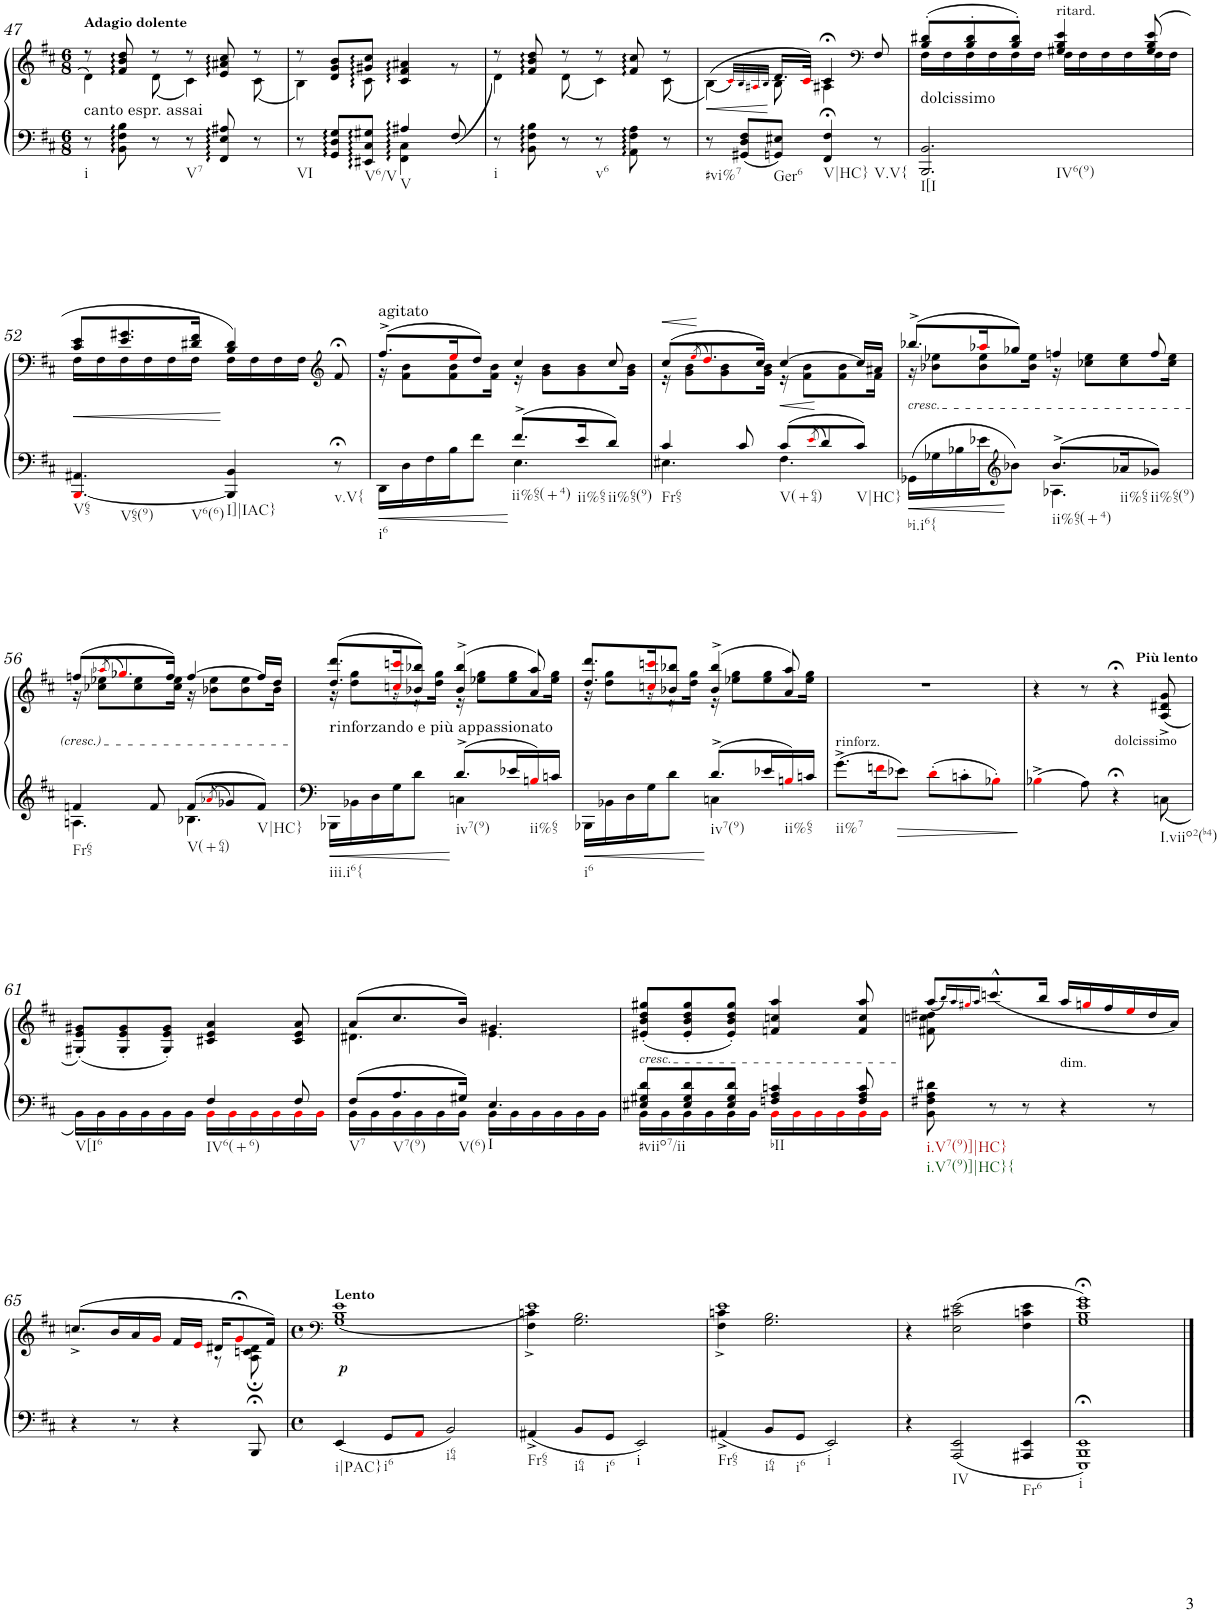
**kern	**kern	**dynam
*part1	*part1	*part1
*staff2	*staff1	*staff1/2
*I"Piano	*	*
*I'Pno.	*	*
!!LO:PB:g=z
*clefF4	*clefG2	*
*k[f#c#]	*k[f#c#]	*
*M6/8	*M6/8	*
=47	=47	=47
*	*^	*
!	!LO:TX:a:B:t=Adagio dolente	!	!
!LO:TX:a:t=canto espr. assai	!	!	!
!LO:TX:b:t=i	!	!	!
8r	8r	4d\	.
8BB\:: 8F#\:: 8B\::	8f#/ 8b/ 8dd/	.	.
8r	8r	(8d\	.
!LO:TX:b:t=V7	!	!	!
8r	8r	4c#\)	.
8FF#/:: 8E/:: 8A#X/::	8e/ 8a#X/ 8cc#/	.	.
8r	8r	(8c#\	.
=48	=48	=48	=48
*^	*	*	*
!LO:TX:b:t=VI	!	!	!	!
8r	4.ryy	8r	4B\)	.
8GG/ 8D/ 8G/L	.	8d/ 8g/ 8b/L	.	.
!LO:TX:b:t=V6/V	!	!	!	!
8EE#X/:: 8C#/:: 8G#X/::J	.	8g#X/ 8cc#/J	8c#\	.
!LO:TX:b:t=V	!	!	!	!
4A#X/	4FF#\:: 4C#\::	4c#/ 4f#/ 4a#X/	4ryy	.
(8F#/	8ryy	8ryy	8r	.
=49	=49	=49	=49	=49
!LO:TX:b:t=i	!	!	!	!
*v	*v	*	*	*
8r	8r	4d\)	.
8BB\:: 8F#\:: 8B\::	8f#/ 8b/ 8dd/	.	.
8r	8r	(8d\	.
!LO:TX:b:t=v6	!	!	!
8r	8r	4c#\)	.
8AA\:: 8F#\:: 8A\::	8f#/ 8cc#/	.	.
8r	8r	(8c#\	.
=50	=50	=50	=50
!LO:TX:b:t=#vi%7	!	!	!
!	!	!	!LO:HP:b
8r	(<(4B\)	4ryy	<
8GG#X/ 8D/ 8F#/L	.	.	.
.	32qc#i/LLL)	.	.
.	32qB/	.	.
.	32qA#Xi/	.	.
.	32qB/JJJ	.	.
!LO:TX:b:t=Ger6	!	!	!
8GGn/ 8E#X/J	16.d/LL	8B\	.
.	32c#i/JJk)	.	.
!LO:TX:b:t=V|HC}	!	!	!
4FF#/;< 4F#/;<	4c#;</	4A#X\	.
*	*clefF4	*	*
!LO:TX:b:t=V.V{	!	!	!
8r	8F#/	8ryy	.
=51	=51	=51	=51
!	!LO:TX:b:t=dolcissimo	!	!
!LO:TX:b:t=I[I	!	!	!
!LO:TX:b:t=IV6(9)	!	!	!
2.BBB/ 2.BB/	(8B/' 8d#X/'L	16F#\LL	.
.	.	16F#\	.
.	8B/' 8d#/'	16F#\	.
.	.	16F#\	.
.	8B/' 8d#/'J)	16F#\	.
.	.	16F#\JJ	.
!	!LO:TX:a:t=ritard.	!	!
.	4G#X/ 4B/ 4e/	16F#\LL	.
.	.	16F#\	.
.	.	16F#\	.
.	.	16F#\	.
.	(8G#/ 8B/ 8e/	16F#\	.
.	.	16F#\JJ	.
!!LO:LB:g=z	!!
=52	=52	=52	=52
!LO:TX:b:t=V65	!	!	!
!LO:TX:b:t=V65(9)	!	!	!
!LO:TX:b:t=V6(6)	!	!	!
!	!	!	!LO:HP:b
[4.BBBi/ 4.AA#X/	8c#/ 8e/L	16F#\LL	<
.	.	16F#\	.
.	8.e/ 8.g#X/	16F#\	.
.	.	16F#\	.
.	.	16F#\	.
.	16d#X/ 16f#/Jk	16F#\JJ	.
!LO:TX:b:t=I]|IAC}	!	!	!
4BBB/] 4BB/	4B/ 4d#/)	16F#\LL	[
.	.	16F#\	.
.	.	16F#\	.
.	.	16F#\JJ	.
*	*clefG2	*	*
!LO:TX:b:t=v.V{	!	!	!
8r;<	8f#;</	8ryy	.
=53	=53	=53	=53
!	!LO:TX:a:t=agitato	!	!
!LO:TX:b:t=i6	!	!	!
!	!	!	!LO:HP:b=2
*^	*	*	*
16DD\LL	4.ryy	(8.ff#^/L	16r	<
16D\	.	.	8f#\ 8b\L	.
16F#\	.	.	.	.
16B\J	.	16eei/K	8f#\ 8b\	.
8f#\J	.	8dd/J)	.	.
.	.	.	16f#\ 16b\Jk	.
!LO:TX:b:t=ii%65(+4)	!	!	!	!
8.f#^/L	4.E\	4cc#/	16r	[
.	.	.	8g\ 8b\L	.
!LO:TX:b:t=ii%65	!	!	!	!
16e/K	.	.	8g\ 8b\	.
!LO:TX:b:t=ii%65(9)	!	!	!	!
8d/J	.	8cc#/	.	.
.	.	.	16g\ 16b\Jk	.
=54	=54	=54	=54	=54
!LO:TX:b:t=Fr65	!	!	!	!
!	!	!	!	!LO:HP:b
4c#/	4.E#X\	(8cc#/L	16r	<
.	.	.	8g\ 8b\L	.
.	.	(8qeei/	.	.
.	.	8.ddi/)	.	[
.	.	.	8g\ 8b\	.
8c#/	.	.	.	.
.	.	16cc#/Jk)	16g\ 16b\Jk	.
!LO:TX:b:t=V(+64)	!	!	!	!
8c#/L	4.F#\	[4cc#/	16r	.
.	.	.	8f#\ 8b\L	.
8qei/	.	.	.	.
8d/	.	.	.	[
.	.	.	8f#\ 8b\	.
!LO:TX:b:t=V|HC}	!	!	!	!
8c#/J	.	16cc#/LL]	.	.
.	.	16a#X/JJ	16f#\Jk	.
=55	=55	=55	=55	=55
!	!	!LO:TX:b:i:t=cresc.	!	!
!LO:TX:b:t=bi.i6{	!	!	!	!
16GG-X\LL	4.ryy	(8.bb-X^/L	16r	.
16G-X\	.	.	8b-X\ 8ee-X\L	.
16B-X\	.	.	.	.
16e-X\J	.	16aa-Xi/K	8b-\ 8ee-\	.
*clefG2	*	*	*	*
8b-X\J	.	8gg-X/J)	.	.
.	.	.	16b-\ 16ee-\Jk	.
!LO:TX:b:t=ii%65(+4)	!	!	!	!
8.b-^/L	4.A-X\	4ffn/	16r	.
.	.	.	8cc-X\ 8ee-\L	.
!LO:TX:b:t=ii%65	!	!	!	!
16a-X/K	.	.	8cc-\ 8ee-\	.
!LO:TX:b:t=ii%65(9)	!	!	!	!
8g-X/J	.	8ff/	.	.
.	.	.	16cc-\ 16ee-\Jk	.
!!LO:LB:g=z	!!
=56	=56	=56	=56	=56
!LO:TX:b:t=Fr65	!	!	!	!
4fn/	4.An\	(8ffn/L	16r	.
.	.	.	8cc-X\ 8ee-X\L	.
.	.	(8qaa-Xi/	.	.
.	.	8.gg-Xi/)	.	.
.	.	.	8cc-\ 8ee-\	.
8f/	.	.	.	.
.	.	16ff/Jk)	16cc-\ 16ee-\Jk	.
!LO:TX:b:t=V(+64)	!	!	!	!
8f/L	4.B-X\	[4ff/	16r	.
.	.	.	8b-X\ 8ee-\L	.
8qa-Xi/	.	.	.	.
8g-X/	.	.	.	.
.	.	.	8b-\ 8ee-\	.
!LO:TX:b:t=V|HC}	!	!	!	!
8f/J	.	16ff/LL]	.	.
.	.	16dd/JJ	16b-\Jk	.
=57	=57	=57	=57	=57
!	!	!LO:TX:b:t=rinforzando e più appassionato	!	!
!LO:TX:b:t=iii.i6{	!	!	!	!
16BBB-X\LL	4.ryy	(8.dd/ 8.ddd/L	16r	.
16BB-X\	.	.	8dd\ 8gg\L	.
16D\	.	.	.	.
16G\J	.	16ccni/ 16cccni/K	16r	.
8d\J	.	8b-X/ 8bb-X/J)	16r	.
.	.	.	16dd\ 16gg\JJ	.
!LO:TX:b:t=iv7(9)	!	!	!	!
8.d^/L	4Cn\	(4b-/^ 4bb-/^	16r	.
.	.	.	8ee-X\ 8gg\L	.
16e-X/L	.	.	8ee-\ 8gg\	.
!LO:TX:b:t=ii%65	!	!	!	!
16Bni/	8ryy	8a/ 8aa/)	.	.
16cn/JJ	.	.	16ee-\ 16gg\Jk	.
=58	=58	=58	=58	=58
!LO:TX:b:t=i6	!	!	!	!
16BBB-X\LL	4.ryy	8.dd/ 8.ddd/L	16r	.
16BB-X\	.	.	8dd\ 8gg\L	.
16D\	.	.	.	.
16G\J	.	16ccni/ 16cccni/K	16r	.
8d\J	.	8b-X/ 8bb-X/J	16r	.
.	.	.	16dd\ 16gg\JJ	.
!LO:TX:b:t=iv7(9)	!	!	!	!
8.d^/L	4Cn\	(4b-/^ 4bb-/^	16r	.
.	.	.	8ee-X\ 8gg\L	.
16e-X/L	.	.	8ee-\ 8gg\	.
!LO:TX:b:t=ii%65	!	!	!	!
16Bni/	8ryy	8a/ 8aa/)	.	.
16cn/JJ	.	.	16ee-\ 16gg\Jk	.
*v	*v	*	*	*
=59	=59	=59	=59
!LO:TX:a:t=rinforz.	!	!	!
!LO:TX:b:t=ii%7	!	!	!
*	*v	*v	*
8.g^\L	2.r	.
16fni\K	.	.
8e-X\J	.	.
8d'i\L	.	.
8cn'\	.	.
8B-X'i\J	.	.
=60	=60	=60
4B-X^i\	4r	.
8A\	8r	.
4r;<	4r;<	.
!	!LO:TX:a:B:t=Più lento	!
!	!LO:TX:b:t=dolcissimo	!
!LO:TX:b:t=I.viio2(b4)	!	!
8Cn\	(8A/^ 8d#X/^ 8g/^	.
!!LO:LB:g=z
=61	=61	=61
*^	*	*
!LO:TX:b:t=V[I6	!	!	!
4ryy	16BB\LL	(8G#X/' 8e/' 8g#X/'L)	.
.	16BB\	.	.
.	16BB\	8G#/' 8e/' 8g#/'	.
.	16BB\	.	.
8ryy	16BB\	8G#/' 8e/' 8g#/'J)	.
.	16BB\JJ	.	.
!LO:TX:b:t=IV6(+6)	!	!	!
4F#/	16BBi\LL	4c#X/ 4e/ 4a/	.
.	16BBi\	.	.
.	16BBi\	.	.
.	16BBi\	.	.
8F#/	16BBi\	8c#/ 8e/ 8a/	.
.	16BBi\JJ	.	.
=62	=62	=62	=62
*	*	*^	*
!LO:TX:b:t=V7	!	!	!	!
8F#/L	16BB\LL	(8a/L	4.d#X\	.
.	16BB\	.	.	.
!LO:TX:b:t=V7(9)	!	!	!	!
8.A/	16BB\	8.cc#/	.	.
.	16BB\	.	.	.
.	16BB\	.	.	.
!LO:TX:b:t=V(6)	!	!	!	!
16G#X/Jk	16BB\JJ	16b/Jk)	.	.
!LO:TX:b:t=I	!	!	!	!
4.E/	16BB\LL	4.g#X/	4.e\	.
.	16BB\	.	.	.
.	16BB\	.	.	.
.	16BB\	.	.	.
.	16BB\	.	.	.
.	16BB\JJ	.	.	.
*	*	*v	*v	*
=63	=63	=63	=63
!	!	!LO:TX:b:i:t=cresc.	!
!LO:TX:b:t=#viio7/ii	!	!	!
8E#X/ 8G#X/ 8d/L	16BB\LL	(8e#X/' 8b/' 8dd/' 8gg#X/'L	.
.	16BB\	.	.
8E#/ 8G#/ 8d/	16BB\	8e#/' 8b/' 8dd/' 8gg#/'	.
.	16BB\	.	.
8E#/ 8G#/ 8d/J	16BB\	8e#/' 8b/' 8dd/' 8gg#/'J)	.
.	16BB\JJ	.	.
!LO:TX:b:t=bII	!	!	!
4Fn/ 4A/ 4cn/	16BBi\LL	4fn/ 4ccn/ 4aa/	.
.	16BBi\	.	.
.	16BBi\	.	.
.	16BBi\	.	.
8F/ 8A/ 8c/	16BBi\	8f/ 8cc/ 8aa/	.
.	16BBi\JJ	.	.
=64	=64	=64	=64
*	*	*^	*
!LO:TX:b:t=i.V7(9)]|HC}	!	!	!	!
!LO:TX:b:t=i.V7(9)]|HC}{	!	!	!	!
*v	*v	*	*	*
8BB\ 8F#X\ 8A\ 8d#X\	(<8aa/L	8f#X\ 8ccn\ 8dd#X\	.
.	16qbb/LL)	.	.
.	16qaa/	.	.
.	16qgg#Xi/	.	.
.	16qaa/JJ	.	.
8r	(8.cccn^^/	8ryy	.
8r	.	2ryy	.
.	16bb/Jk	.	.
!	!LO:TX:b:t=dim.	!	!
4r	16aa/LL	.	.
.	16ggni/	.	.
.	16ff#/	.	.
.	16eei/	.	.
8r	16dd#/	.	.
.	16a/JJ)	.	.
!!LO:LB:g=z	!!
=65	=65	=65	=65
4r	(8.ccn^/L	2ryy	.
.	16b/L	.	.
8r	16a/	.	.
.	16gi/JJ	.	.
4r	16f#/LL	.	.
.	16ei/JJ	.	.
.	16d#X/KL	8r	.
.	8g;<i/	.	.
8BBB;</	.	8A\; 8cn\; 8d#\;	.
.	16f#/Jk)	.	.
*	*v	*v	*
=66	=66	=66
*	*clefF4	*
*M4/4	*M4/4	*
*met(c)	*met(c)	*
!	!LO:TX:a:B:t=Lento	!
!LO:TX:b:t=i|PAC}	!	!
!	!	!LO:DY:b
4EE/	(1G 1B 1e	p
!LO:TX:b:t=i6	!	!
8GG/L	.	.
8AAi/J	.	.
!LO:TX:b:t=i64	!	!
2BB/	.	.
=67	=67	=67
*	*^	*
!LO:TX:b:t=Fr65	!	!	!
4AA#X^/	4F#\^ 4cn\^	1e)	.
!LO:TX:b:t=i64	!	!	!
8BB/L	2.G\ 2.B\	.	.
!LO:TX:b:t=i6	!	!	!
8GG/J	.	.	.
!LO:TX:b:t=i	!	!	!
2EE/	.	.	.
=68	=68	=68	=68
!LO:TX:b:t=Fr65	!	!	!
4AA#X^/	4F#\^ 4cn\^	1e	.
!LO:TX:b:t=i64	!	!	!
8BB/L	2.G\ 2.B\	.	.
!LO:TX:b:t=i6	!	!	!
8GG/J	.	.	.
!LO:TX:b:t=i	!	!	!
2EE/	.	.	.
*	*v	*v	*
=69	=69	=69
4r	4r	.
!LO:TX:b:t=IV	!	!
2AAA/ 2EE/	(2E\ 2c#X\ 2e\	.
!LO:TX:b:t=Fr6	!	!
4AAA#X/ 4EE/	4F#\ 4cn\ 4e\	.
=70	=70	=70
!LO:TX:b:t=i	!	!
1EEE;< 1BBB;< 1EE;<	1G;< 1B;< 1e;< 1g;<)	.
==	==	==
*-	*-	*-
